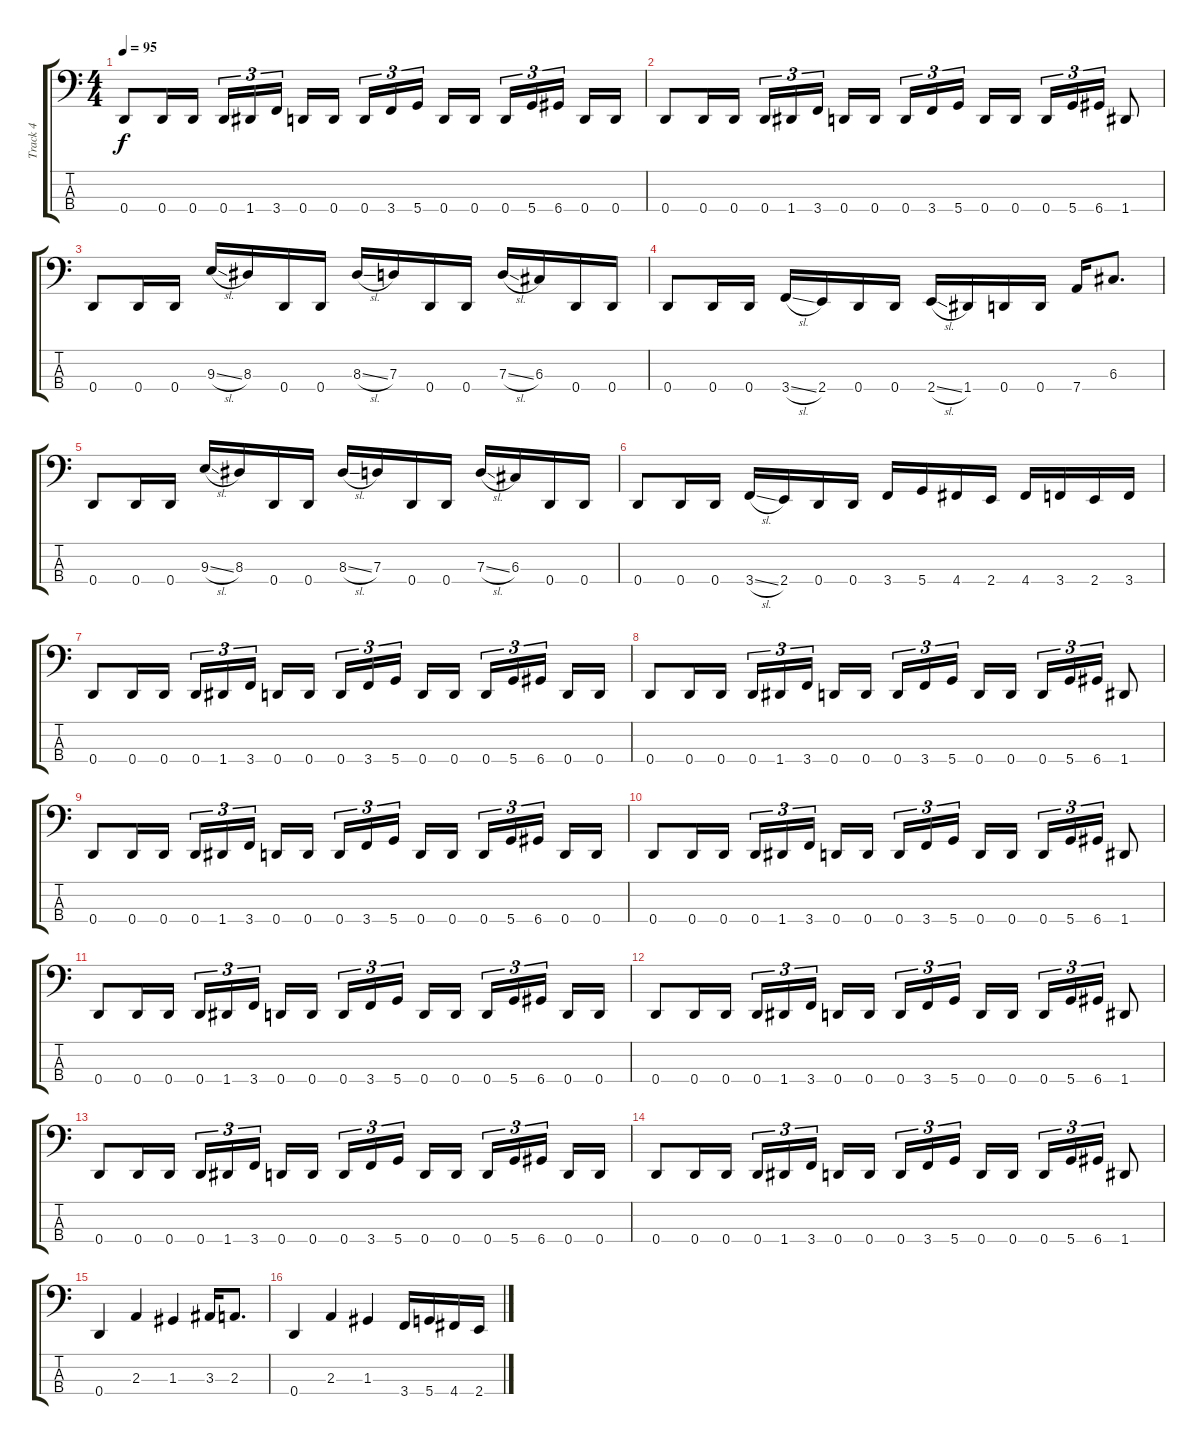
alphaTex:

\track ("Track 4" "Track 4") {instrument electricbasspick}
\staff {score tabs}
\tuning (F2 C2 G1 D1) {hide}
\ts (4 4)
\tempo 95
\clef f4
\ks c
0.4.8{dy f} 0.4.16 0.4.16 0.4.16{tu (3 2)} 1.4.16{tu (3 2)} 3.4.16{tu (3 2) beam splitsecondary} 0.4.16 0.4.16 0.4.16{tu (3 2)} 3.4.16{tu (3 2)} 5.4.16{tu (3 2) beam splitsecondary} 0.4.16 0.4.16 0.4.16{tu (3 2)} 5.4.16{tu (3 2)} 6.4.16{tu (3 2) beam splitsecondary} 0.4.16 0.4.16 |
0.4.8 0.4.16 0.4.16 0.4.16{tu (3 2)} 1.4.16{tu (3 2)} 3.4.16{tu (3 2) beam splitsecondary} 0.4.16 0.4.16 0.4.16{tu (3 2)} 3.4.16{tu (3 2)} 5.4.16{tu (3 2) beam splitsecondary} 0.4.16 0.4.16 0.4.16{tu (3 2)} 5.4.16{tu (3 2)} 6.4.16{tu (3 2)} 1.4.8 |
0.4.8 0.4.16 0.4.16 9.3{sl}.16 8.3.16 0.4.16 0.4.16 8.3{sl}.16 7.3.16 0.4.16 0.4.16 7.3{sl}.16 6.3.16 0.4.16 0.4.16 |
0.4.8 0.4.16 0.4.16 3.4{sl}.16 2.4.16 0.4.16 0.4.16 2.4{sl}.16 1.4.16 0.4.16 0.4.16 7.4.16 6.3.8{d} |
0.4.8 0.4.16 0.4.16 9.3{sl}.16 8.3.16 0.4.16 0.4.16 8.3{sl}.16 7.3.16 0.4.16 0.4.16 7.3{sl}.16 6.3.16 0.4.16 0.4.16 |
0.4.8 0.4.16 0.4.16 3.4{sl}.16 2.4.16 0.4.16 0.4.16 3.4.16 5.4.16 4.4.16 2.4.16 4.4.16 3.4.16 2.4.16 3.4.16 |
0.4.8 0.4.16 0.4.16 0.4.16{tu (3 2)} 1.4.16{tu (3 2)} 3.4.16{tu (3 2) beam splitsecondary} 0.4.16 0.4.16 0.4.16{tu (3 2)} 3.4.16{tu (3 2)} 5.4.16{tu (3 2) beam splitsecondary} 0.4.16 0.4.16 0.4.16{tu (3 2)} 5.4.16{tu (3 2)} 6.4.16{tu (3 2) beam splitsecondary} 0.4.16 0.4.16 |
0.4.8 0.4.16 0.4.16 0.4.16{tu (3 2)} 1.4.16{tu (3 2)} 3.4.16{tu (3 2) beam splitsecondary} 0.4.16 0.4.16 0.4.16{tu (3 2)} 3.4.16{tu (3 2)} 5.4.16{tu (3 2) beam splitsecondary} 0.4.16 0.4.16 0.4.16{tu (3 2)} 5.4.16{tu (3 2)} 6.4.16{tu (3 2)} 1.4.8 |
0.4.8 0.4.16 0.4.16 0.4.16{tu (3 2)} 1.4.16{tu (3 2)} 3.4.16{tu (3 2) beam splitsecondary} 0.4.16 0.4.16 0.4.16{tu (3 2)} 3.4.16{tu (3 2)} 5.4.16{tu (3 2) beam splitsecondary} 0.4.16 0.4.16 0.4.16{tu (3 2)} 5.4.16{tu (3 2)} 6.4.16{tu (3 2) beam splitsecondary} 0.4.16 0.4.16 |
0.4.8 0.4.16 0.4.16 0.4.16{tu (3 2)} 1.4.16{tu (3 2)} 3.4.16{tu (3 2) beam splitsecondary} 0.4.16 0.4.16 0.4.16{tu (3 2)} 3.4.16{tu (3 2)} 5.4.16{tu (3 2) beam splitsecondary} 0.4.16 0.4.16 0.4.16{tu (3 2)} 5.4.16{tu (3 2)} 6.4.16{tu (3 2)} 1.4.8 |
0.4.8 0.4.16 0.4.16 0.4.16{tu (3 2)} 1.4.16{tu (3 2)} 3.4.16{tu (3 2) beam splitsecondary} 0.4.16 0.4.16 0.4.16{tu (3 2)} 3.4.16{tu (3 2)} 5.4.16{tu (3 2) beam splitsecondary} 0.4.16 0.4.16 0.4.16{tu (3 2)} 5.4.16{tu (3 2)} 6.4.16{tu (3 2) beam splitsecondary} 0.4.16 0.4.16 |
0.4.8 0.4.16 0.4.16 0.4.16{tu (3 2)} 1.4.16{tu (3 2)} 3.4.16{tu (3 2) beam splitsecondary} 0.4.16 0.4.16 0.4.16{tu (3 2)} 3.4.16{tu (3 2)} 5.4.16{tu (3 2) beam splitsecondary} 0.4.16 0.4.16 0.4.16{tu (3 2)} 5.4.16{tu (3 2)} 6.4.16{tu (3 2)} 1.4.8 |
0.4.8 0.4.16 0.4.16 0.4.16{tu (3 2)} 1.4.16{tu (3 2)} 3.4.16{tu (3 2) beam splitsecondary} 0.4.16 0.4.16 0.4.16{tu (3 2)} 3.4.16{tu (3 2)} 5.4.16{tu (3 2) beam splitsecondary} 0.4.16 0.4.16 0.4.16{tu (3 2)} 5.4.16{tu (3 2)} 6.4.16{tu (3 2) beam splitsecondary} 0.4.16 0.4.16 |
0.4.8 0.4.16 0.4.16 0.4.16{tu (3 2)} 1.4.16{tu (3 2)} 3.4.16{tu (3 2) beam splitsecondary} 0.4.16 0.4.16 0.4.16{tu (3 2)} 3.4.16{tu (3 2)} 5.4.16{tu (3 2) beam splitsecondary} 0.4.16 0.4.16 0.4.16{tu (3 2)} 5.4.16{tu (3 2)} 6.4.16{tu (3 2)} 1.4.8 |
0.4.4 2.3.4 1.3.4 3.3.16 2.3.8{d} |
0.4.4 2.3.4 1.3.4 3.4.16 5.4.16 4.4.16 2.4.16
